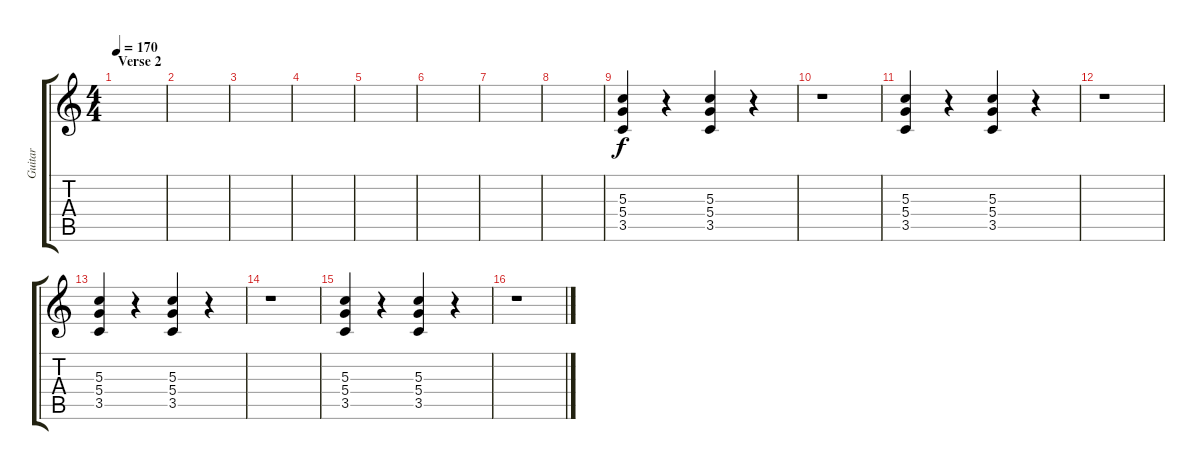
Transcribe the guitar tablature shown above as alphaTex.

\track ("Guitar" "Guitar") {instrument distortionguitar}
\staff {score tabs}
\tuning (E4 B3 G3 D3 A2 E2) {hide}
\ts (4 4)
\section ("" "Verse 2")
\tempo 170
\clef g2
\ks c
|
|
|
|
|
|
|
|
(5.3 5.4 3.5).4{volume 13} r.4 (5.3 5.4 3.5).4 r.4 |
r.1 |
(5.3 5.4 3.5).4 r.4 (5.3 5.4 3.5).4 r.4 |
r.1 |
(5.3 5.4 3.5).4 r.4 (5.3 5.4 3.5).4 r.4 |
r.1 |
(5.3 5.4 3.5).4 r.4 (5.3 5.4 3.5).4 r.4 |
r.1
